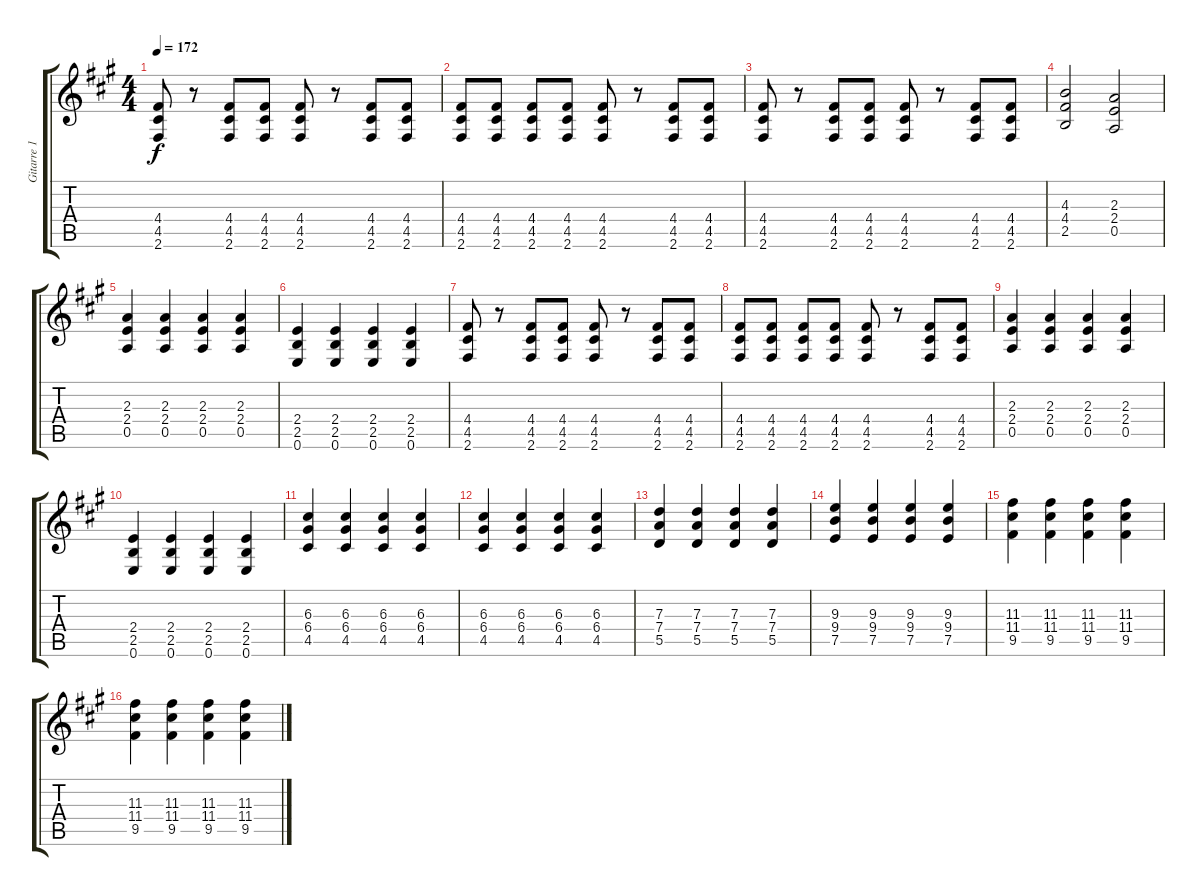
\track ("Gitarre 1" "Gitarre 1") {instrument distortionguitar}
\staff {score tabs}
\tuning (E4 B3 G3 D3 A2 E2) {hide}
\ts (4 4)
\tempo 172
\clef g2
\ks a
(4.4 4.5 2.6).8{dy f} r.8 (4.4 4.5 2.6).8 (4.4 4.5 2.6).8 (4.4 4.5 2.6).8 r.8 (4.4 4.5 2.6).8 (4.4 4.5 2.6).8 |
(4.4 4.5 2.6).8 (4.4 4.5 2.6).8 (4.4 4.5 2.6).8 (4.4 4.5 2.6).8 (4.4 4.5 2.6).8 r.8 (4.4 4.5 2.6).8 (4.4 4.5 2.6).8 |
(4.4 4.5 2.6).8 r.8 (4.4 4.5 2.6).8 (4.4 4.5 2.6).8 (4.4 4.5 2.6).8 r.8 (4.4 4.5 2.6).8 (4.4 4.5 2.6).8 |
(4.3 4.4 2.5).2 (2.3 2.4 0.5).2 |
(2.3 2.4 0.5).4 (2.3 2.4 0.5).4 (2.3 2.4 0.5).4 (2.3 2.4 0.5).4 |
(2.4 2.5 0.6).4 (2.4 2.5 0.6).4 (2.4 2.5 0.6).4 (2.4 2.5 0.6).4 |
(4.4 4.5 2.6).8 r.8 (4.4 4.5 2.6).8 (4.4 4.5 2.6).8 (4.4 4.5 2.6).8 r.8 (4.4 4.5 2.6).8 (4.4 4.5 2.6).8 |
(4.4 4.5 2.6).8 (4.4 4.5 2.6).8 (4.4 4.5 2.6).8 (4.4 4.5 2.6).8 (4.4 4.5 2.6).8 r.8 (4.4 4.5 2.6).8 (4.4 4.5 2.6).8 |
(2.3 2.4 0.5).4 (2.3 2.4 0.5).4 (2.3 2.4 0.5).4 (2.3 2.4 0.5).4 |
(2.4 2.5 0.6).4 (2.4 2.5 0.6).4 (2.4 2.5 0.6).4 (2.4 2.5 0.6).4 |
(6.3 6.4 4.5).4 (6.3 6.4 4.5).4 (6.3 6.4 4.5).4 (6.3 6.4 4.5).4 |
(6.3 6.4 4.5).4 (6.3 6.4 4.5).4 (6.3 6.4 4.5).4 (6.3 6.4 4.5).4 |
(7.3 7.4 5.5).4 (7.3 7.4 5.5).4 (7.3 7.4 5.5).4 (7.3 7.4 5.5).4 |
(9.3 9.4 7.5).4 (9.3 9.4 7.5).4 (9.3 9.4 7.5).4 (9.3 9.4 7.5).4 |
(11.3 11.4 9.5).4 (11.3 11.4 9.5).4 (11.3 11.4 9.5).4 (11.3 11.4 9.5).4 |
(11.3 11.4 9.5).4 (11.3 11.4 9.5).4 (11.3 11.4 9.5).4 (11.3 11.4 9.5).4
